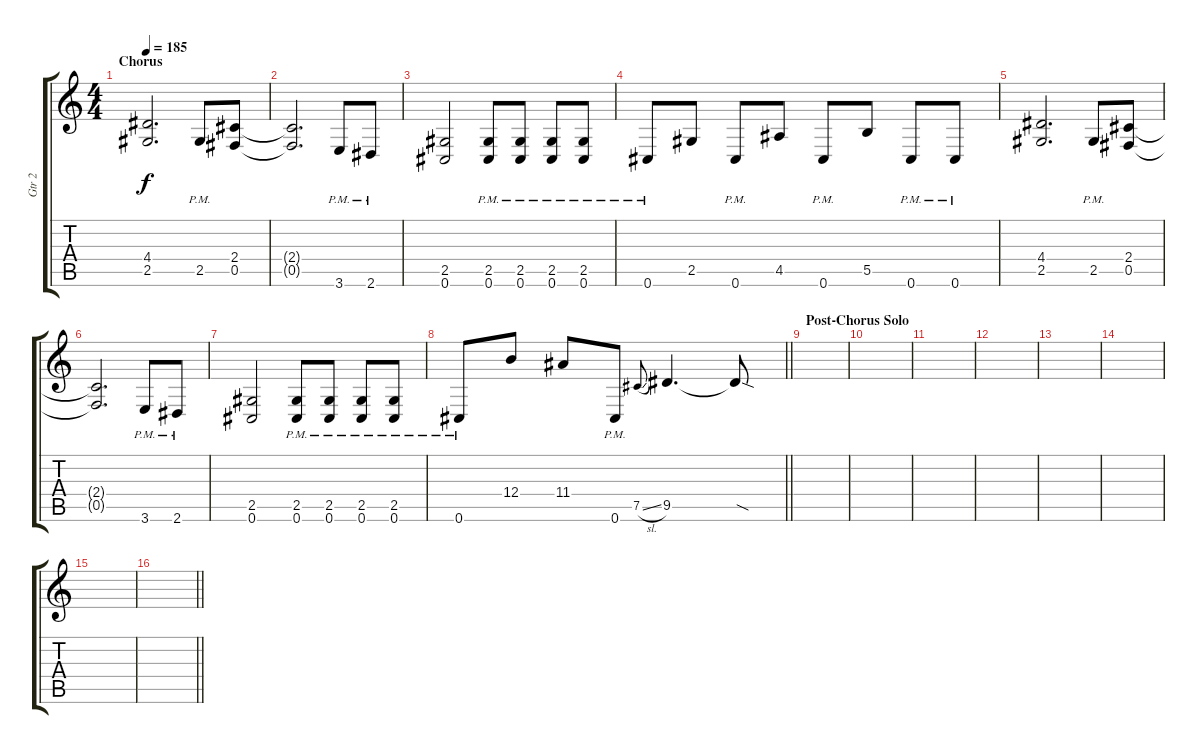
\track ("Gtr 2" "Gtr 2") {instrument distortionguitar}
\staff {score tabs}
\tuning (Db4 Ab3 E3 B2 Gb2 Db2) {hide}
\ts (4 4)
\section ("" "Chorus")
\tempo 185
\clef g2
\ks c
(4.4 2.5).2{d dy f} 2.5{pm}.8 (2.4 0.5).8 |
(2.4{t} 0.5{t}).2{d} 3.6{pm}.8 2.6{pm}.8 |
(2.5 0.6).2 (2.5{pm} 0.6{pm}).8 (2.5{pm} 0.6{pm}).8 (2.5{pm} 0.6{pm}).8 (2.5{pm} 0.6{pm}).8 |
0.6{pm}.8 2.5.8 0.6{pm}.8 4.5.8 0.6{pm}.8 5.5.8 0.6{pm}.8 0.6{pm}.8 |
(4.4 2.5).2{d} 2.5{pm}.8 (2.4 0.5).8 |
(2.4{t} 0.5{t}).2{d} 3.6{pm}.8 2.6{pm}.8 |
(2.5 0.6).2 (2.5{pm} 0.6{pm}).8 (2.5{pm} 0.6{pm}).8 (2.5{pm} 0.6{pm}).8 (2.5{pm} 0.6{pm}).8 |
\barLineRight lightlight
0.6{pm}.8 12.4.8 11.4.8 0.6{pm}.8 7.5{sl}.8{gr onbeat} 9.5.4{d} 9.5{sod t}.8 |
\section ("" "Post-Chorus Solo")
|
|
|
|
|
|
|
\barLineRight lightlight
